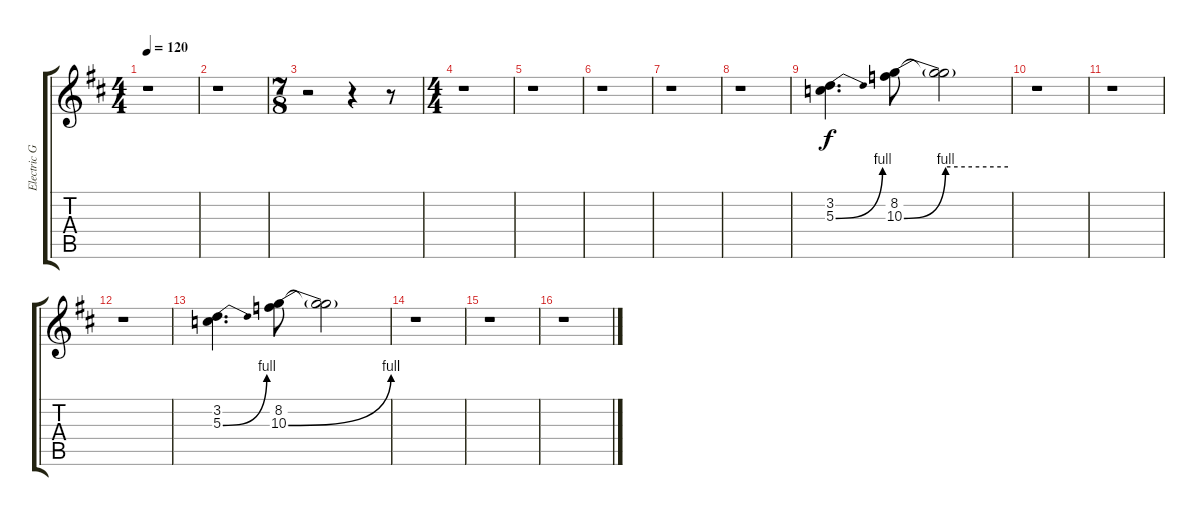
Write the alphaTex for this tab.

\track ("Electric Guitar 2" "Electric G") {instrument overdrivenguitar}
\staff {score tabs}
\tuning (E4 B3 G3 D3 A2 E2) {hide}
\ts (4 4)
\tempo 120
\clef g2
\ks d
r.1{dy f instrument overdrivenguitar} |
r.1 |
\ts (7 8)
r.2 r.4 r.8 |
\ts (4 4)
r.1 |
r.1 |
r.1 |
r.1 |
r.1 |
(3.2 5.3{be (bend 0 0 60 4)}).4{d} (8.2 10.3{be (bend 0 0 60 4)}).8 (8.2{t} 10.3{be (hold 0 4 60 4) t}).2 |
r.1 |
r.1 |
r.1 |
(3.2 5.3{be (bend 0 0 60 4)}).4{d} (8.2 10.3{be (bend 0 0 60 4)}).8 (8.2{t} 10.3{t}).2 |
r.1 |
r.1 |
r.1
